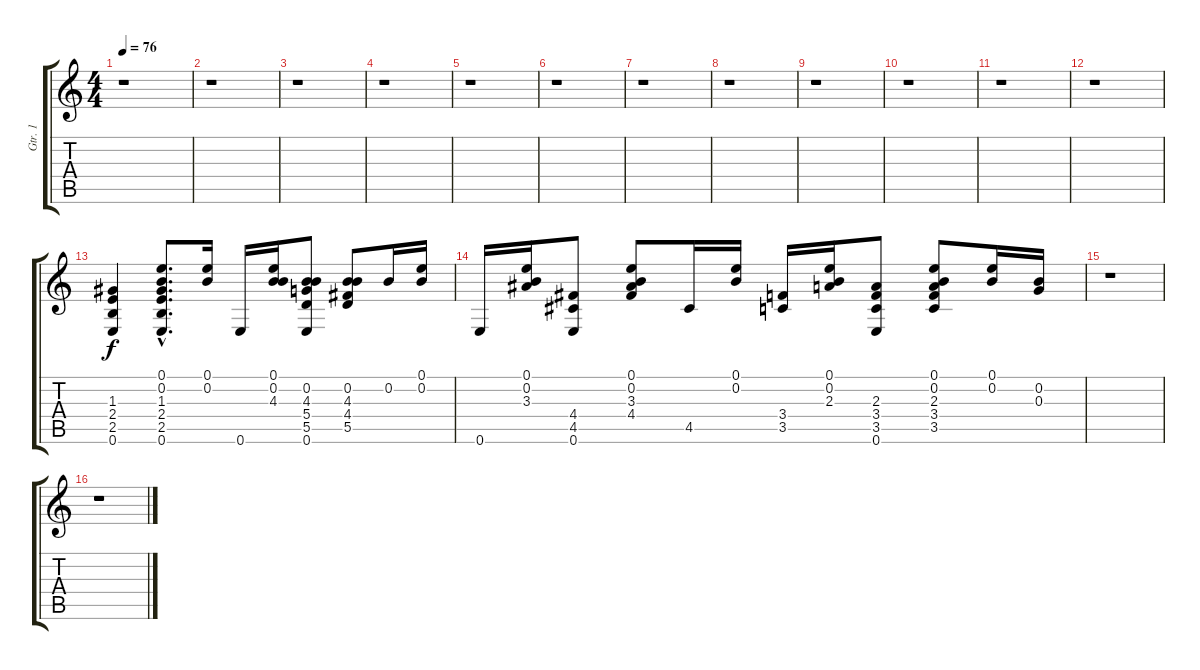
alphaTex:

\track ("Gtr. 1" "Gtr. 1") {instrument acousticguitarsteel}
\staff {score tabs}
\tuning (E4 B3 G3 D3 A2 E2) {hide}
\ts (4 4)
\tempo 76
\clef g2
\ks c
r.1{dy f} |
r.1 |
r.1 |
r.1 |
r.1 |
r.1 |
r.1 |
r.1 |
r.1 |
r.1 |
r.1 |
r.1 |
(1.3 2.4 2.5 0.6).4 (0.1{hac} 0.2{hac} 1.3{hac} 2.4{hac} 2.5{hac} 0.6{hac}).8{d} (0.1 0.2).16 0.6.16 (0.1 0.2 4.3).16 (0.2 4.3 5.4 5.5 0.6).8 (0.2 4.3 4.4 5.5).8 0.2.16 (0.1 0.2).16 |
0.6.16 (0.1 0.2 3.3).16 (4.4 4.5 0.6).8 (0.1 0.2 3.3 4.4).8 4.5.16 (0.1 0.2).16 (3.4 3.5).16 (0.1 0.2 2.3).16 (2.3 3.4 3.5 0.6).8 (0.1 0.2 2.3 3.4 3.5).8 (0.1 0.2).16 (0.2 0.3).16 |
r.1 |
r.1
